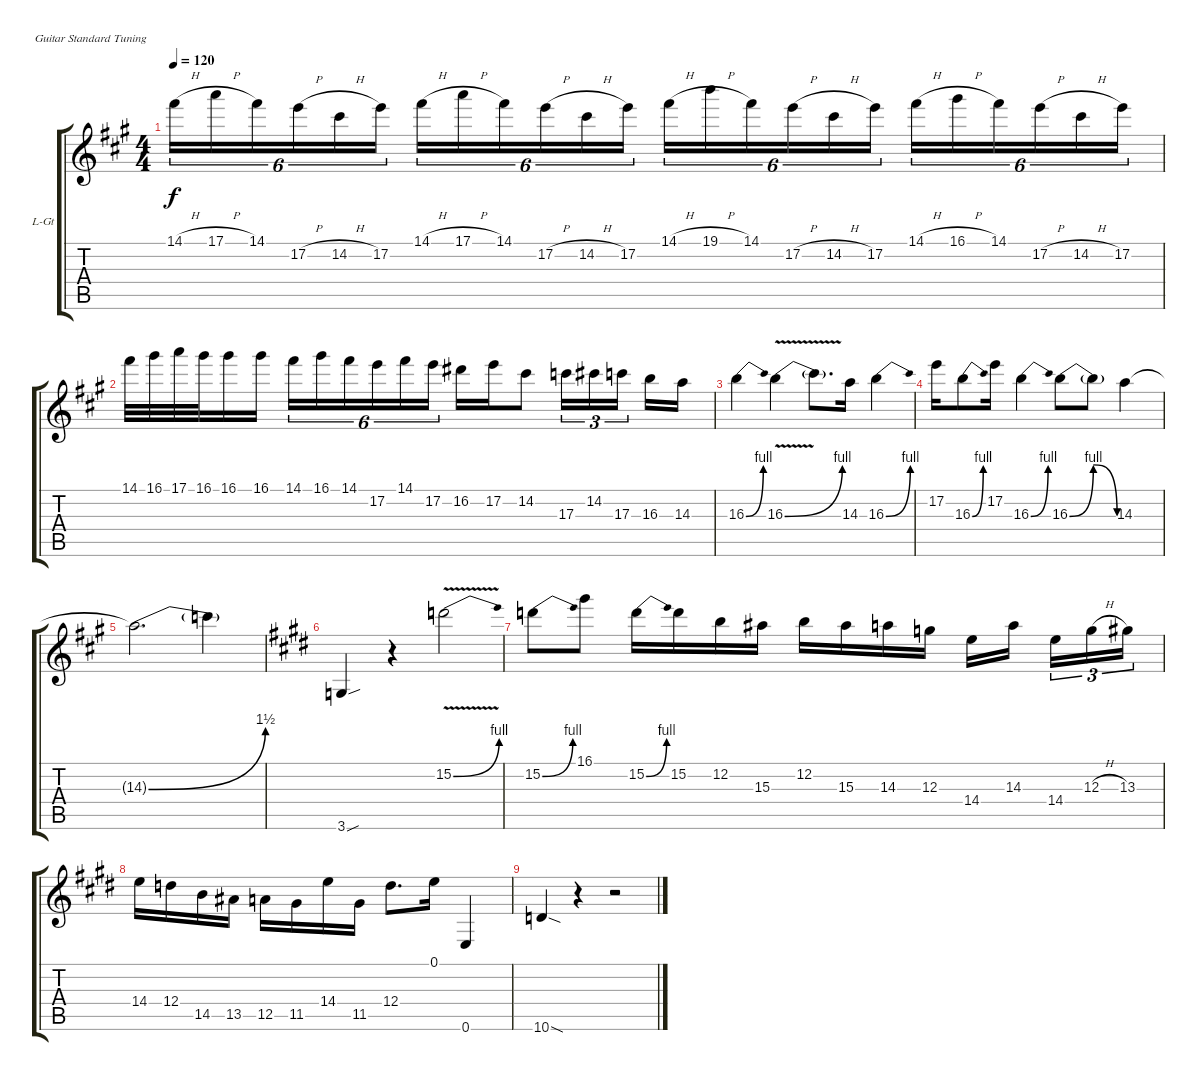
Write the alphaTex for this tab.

\defaultSystemsLayout 4
\bracketExtendMode groupsimilarinstruments
\firstSystemTrackNameOrientation horizontal
\otherSystemsTrackNameOrientation horizontal
\track ("Lead Guitar" "L-Gt") {instrument acousticguitarsteel}
\staff {score tabs}
\tuning (E4 B3 G3 D3 A2 E2)
\ts (4 4)
\tempo 120
\clef g2
\scale
0.42654
\ks a
14.1{h}.16{tu (6 4) dy f} 17.1{h}.16{tu (6 4)} 14.1.16{tu (6 4)} 17.2{h}.16{tu (6 4)} 14.2{h}.16{tu (6 4)} 17.2.16{tu (6 4)} 14.1{h}.16{tu (6 4)} 17.1{h}.16{tu (6 4)} 14.1.16{tu (6 4)} 17.2{h}.16{tu (6 4)} 14.2{h}.16{tu (6 4)} 17.2.16{tu (6 4)} 14.1{h}.16{tu (6 4)} 19.1{h}.16{tu (6 4)} 14.1.16{tu (6 4)} 17.2{h}.16{tu (6 4)} 14.2{h}.16{tu (6 4)} 17.2.16{tu (6 4)} 14.1{h}.16{tu (6 4)} 16.1{h}.16{tu (6 4)} 14.1.16{tu (6 4)} 17.2{h}.16{tu (6 4)} 14.2{h}.16{tu (6 4)} 17.2.16{tu (6 4)} |
\scale
0.57346 14.1.32 16.1.32 17.1.32 16.1.32 16.1.16 16.1.16 14.1.16{tu (6 4)} 16.1.16{tu (6 4)} 14.1.16{tu (6 4)} 17.2.16{tu (6 4)} 14.1.16{tu (6 4)} 17.2.16{tu (6 4)} 16.2.16 17.2.16 14.2.8 17.3.16{tu (3 2)} 14.2.16{tu (3 2)} 17.3.16{tu (3 2)} 16.3.16 14.3.16 |
\scale
0.5 16.3{be (bend 0 0 15 4)}.4 16.3{be (bend 0 0 15 4) v}.4 16.3{t}.8{d} 14.3.16 16.3{be (bend 0 0 15 4)}.4 |
\scale
0.5 17.2.16 16.3{be (bend 0 0 15 4)}.8 17.2.16 16.3{be (bend 0 0 15 4)}.4 16.3{be (bendrelease 0 0 10.2 4 20.4 4 30 0)}.8 16.3{t}.8 14.3.4 |
14.3{be (bend 0 0 15.6 6) t}.2{d} 14.3{t}.4 |
\ks e
3.6{sou}.4 r.4 15.2{be (bend 0 0 15 4) v}.2 |
15.2{be (bend 0 0 15 4)}.8 16.1.8 15.2{be (bend 0 0 15 4)}.16 15.2.16 12.2.16 15.3.16 12.2.16 15.3.16 14.3.16 12.3.16 14.4.16 14.3.16 14.4.16{tu (3 2)} 12.3{h}.16{tu (3 2)} 13.3.16{tu (3 2)} |
14.4.16 12.4.16 14.5.16 13.5.16 12.5.16 11.5.16 14.4.16 11.5.16 12.4.8{d} 0.1.16 0.6.4 |
10.6{sod}.4 r.4 r.2
